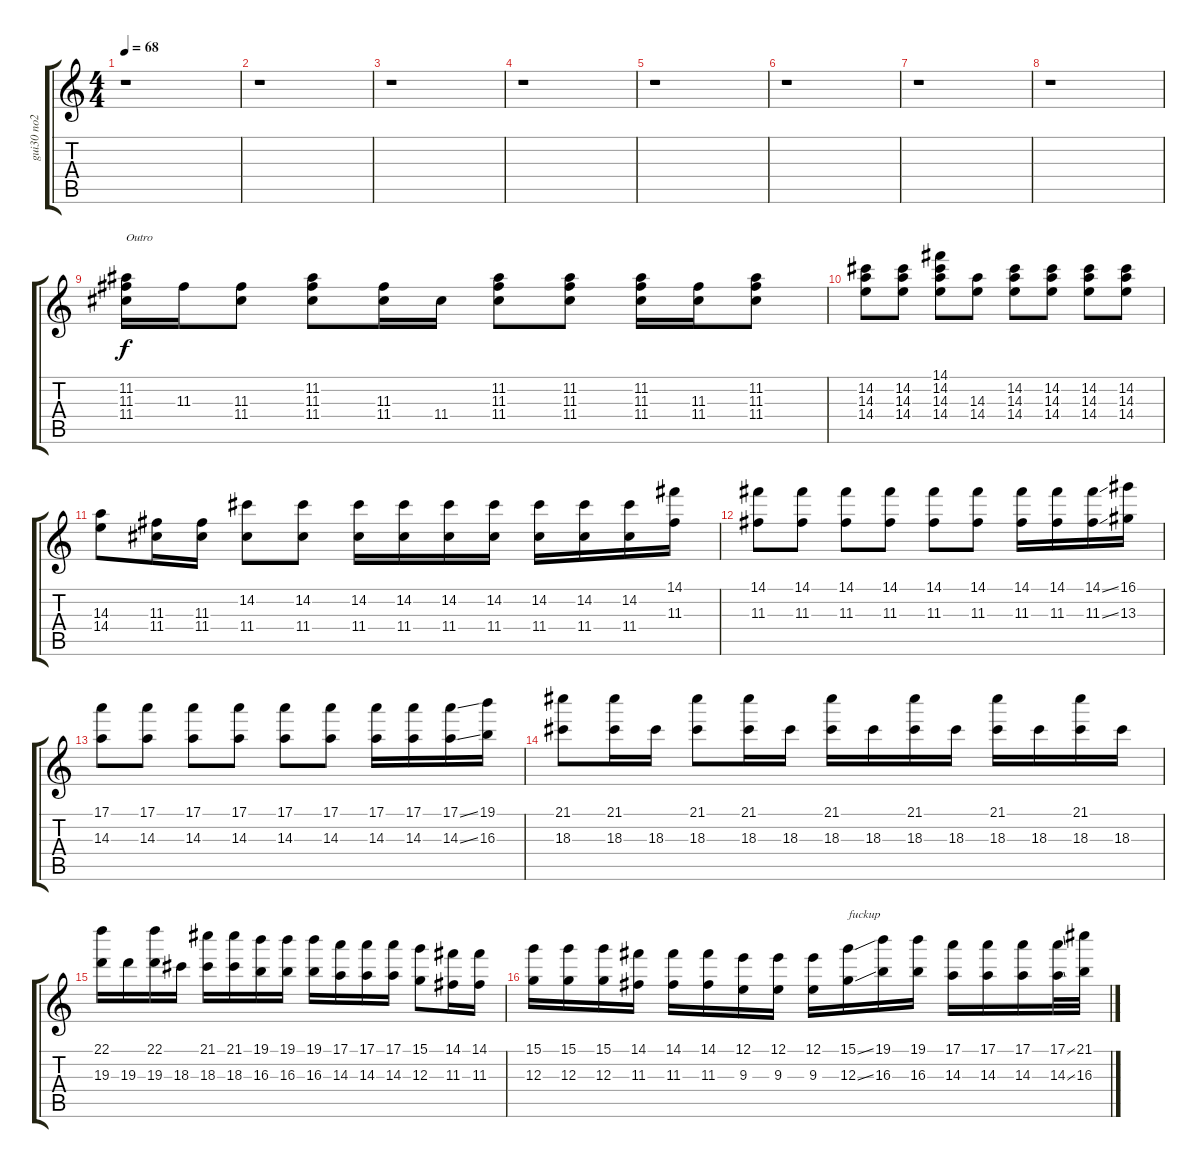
\track ("gui30 no2" "gui30 no2") {instrument distortionguitar}
\staff {score tabs}
\tuning (E4 B3 G3 D3 A2 E2) {hide}
\ts (4 4)
\tempo 68
\clef g2
\ks c
r.1{dy f} |
r.1 |
r.1 |
r.1 |
r.1 |
r.1 |
r.1 |
r.1 |
(11.2 11.3 11.4).16{txt "Outro"} 11.3.16 (11.3 11.4).8 (11.2 11.3 11.4).8 (11.3 11.4).16 11.4.16 (11.2 11.3 11.4).8 (11.2 11.3 11.4).8 (11.2 11.3 11.4).16 (11.3 11.4).16 (11.2 11.3 11.4).8 |
(14.2 14.3 14.4).8 (14.2 14.3 14.4).8 (14.1 14.2 14.3 14.4).8 (14.3 14.4).8 (14.2 14.3 14.4).8 (14.2 14.3 14.4).8 (14.2 14.3 14.4).8 (14.2 14.3 14.4).8 |
(14.3 14.4).8 (11.3 11.4).16 (11.3 11.4).16 (14.2 11.4).8 (14.2 11.4).8 (14.2 11.4).16 (14.2 11.4).16 (14.2 11.4).16 (14.2 11.4).16 (14.2 11.4).16 (14.2 11.4).16 (14.2 11.4).16 (14.1 11.3).16 |
(14.1 11.3).8 (14.1 11.3).8 (14.1 11.3).8 (14.1 11.3).8 (14.1 11.3).8 (14.1 11.3).8 (14.1 11.3).16 (14.1 11.3).16 (14.1{ss} 11.3{ss}).16 (16.1 13.3).16 |
(17.1 14.3).8 (17.1 14.3).8 (17.1 14.3).8 (17.1 14.3).8 (17.1 14.3).8 (17.1 14.3).8 (17.1 14.3).16 (17.1 14.3).16 (17.1{ss} 14.3{ss}).16 (19.1 16.3).16 |
(21.1 18.3).8 (21.1 18.3).16 18.3.16 (21.1 18.3).8 (21.1 18.3).16 18.3.16 (21.1 18.3).16 18.3.16 (21.1 18.3).16 18.3.16 (21.1 18.3).16 18.3.16 (21.1 18.3).16 18.3.16 |
(22.1 19.3).16 19.3.16 (22.1 19.3).16 18.3.16 (21.1 18.3).16 (21.1 18.3).16 (19.1 16.3).16 (19.1 16.3).16 (19.1 16.3).16 (17.1 14.3).16 (17.1 14.3).16 (17.1 14.3).16 (15.1 12.3).8 (14.1 11.3).16 (14.1 11.3).16 |
(15.1 12.3).16 (15.1 12.3).16 (15.1 12.3).16 (14.1 11.3).16 (14.1 11.3).16 (14.1 11.3).16 (12.1 9.3).16 (12.1 9.3).16 (12.1 9.3).16 (15.1{ss} 12.3{ss}).16{txt "fuckup"} (19.1 16.3).16 (19.1 16.3).16 (17.1 14.3).16 (17.1 14.3).16 (17.1 14.3).16 (17.1{ss} 14.3{ss}).32 (21.1 16.3).32
